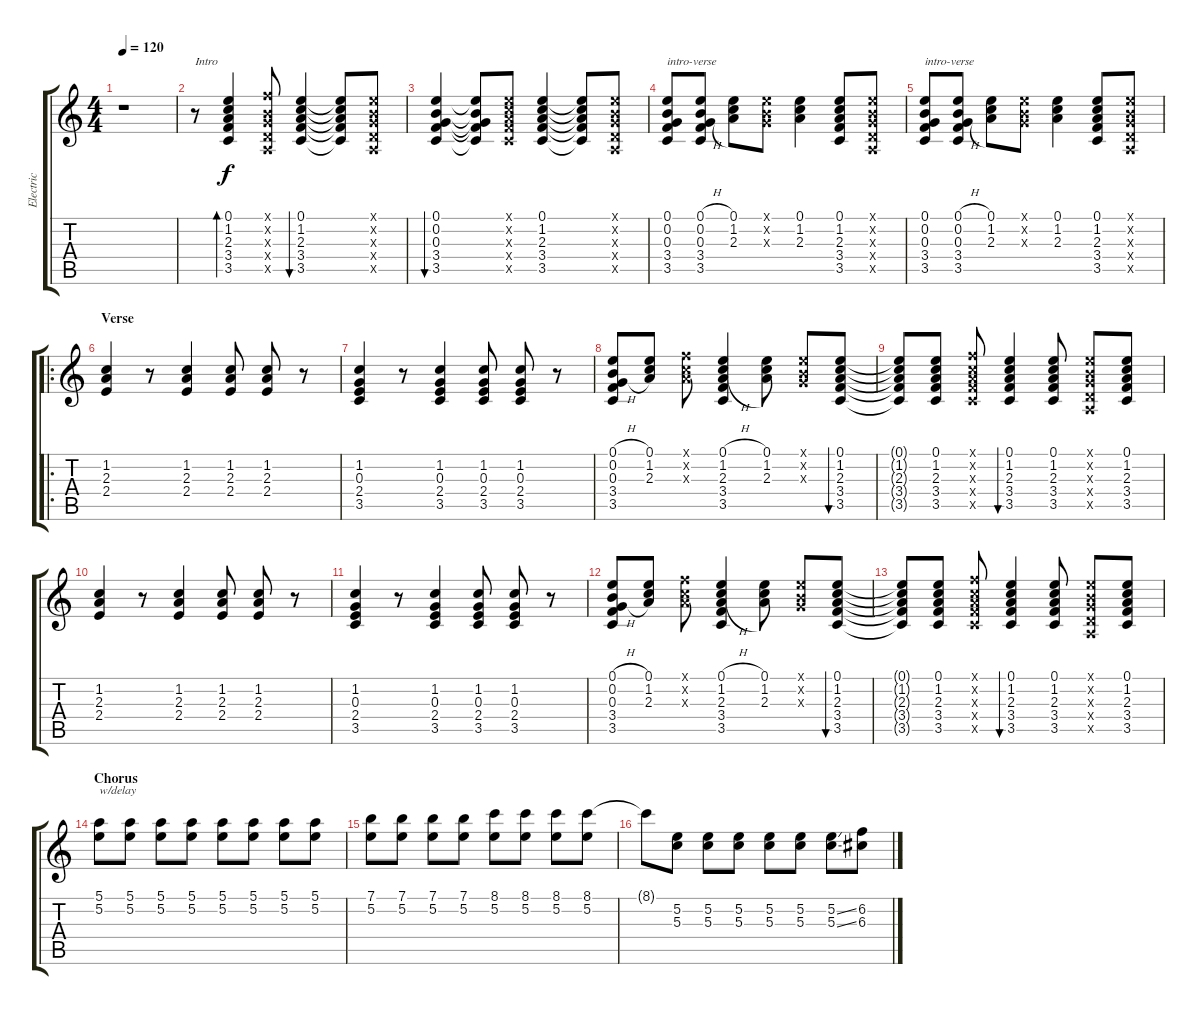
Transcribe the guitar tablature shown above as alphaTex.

\track ("Electric" "Electric") {instrument electricguitarclean}
\staff {score tabs}
\tuning (E4 B3 G3 D3 A2 E2) {hide}
\ts (4 4)
\tempo 120
\clef g2
\ks c
r.1{dy f instrument electricguitarclean} |
r.8{txt "Intro"} (0.1 1.2 2.3 3.4 3.5).4{bd 60 volume 5} (1.1{x} 0.2{x} 0.3{x} 0.4{x} 0.5{x}).8 (0.1 1.2 2.3 3.4 3.5).4{bu 60 volume 7} (0.1{t} 1.2{t} 2.3{t} 3.4{t} 3.5{t}).8 (0.1{x} 0.2{x} 0.3{x} 0.4{x} 0.5{x}).8 |
(0.1 0.2 0.3 3.4 3.5).4{bu 60 volume 9} (0.1{t} 0.2{t} 0.3{t} 3.4{t} 3.5{t}).8 (0.1{x} 1.2{x} 2.3{x} 3.4{x} 3.5{x}).8 (0.1 1.2 2.3 3.4 3.5).4{volume 11} (0.1{t} 1.2{t} 2.3{t} 3.4{t} 3.5{t}).8 (0.1{x} 0.2{x} 0.3{x} 0.4{x} 0.5{x}).8 |
(0.1 0.2 0.3 3.4 3.5).8{txt "intro-verse"} (0.1{h} 0.2{h} 0.3{h} 3.4 3.5).8 (0.1 1.2 2.3).8 (0.1{x} 0.2{x} 0.3{x}).8 (0.1 1.2 2.3).4 (0.1 1.2 2.3 3.4 3.5).8 (0.1{x} 0.2{x} 0.3{x} 0.4{x} 0.5{x}).8 |
(0.1 0.2 0.3 3.4 3.5).8{txt "intro-verse"} (0.1{h} 0.2{h} 0.3{h} 3.4 3.5).8 (0.1 1.2 2.3).8 (0.1{x} 0.2{x} 0.3{x}).8 (0.1 1.2 2.3).4 (0.1 1.2 2.3 3.4 3.5).8 (0.1{x} 0.2{x} 0.3{x} 0.4{x} 0.5{x}).8 |
\ro
\section ("" "Verse")
(1.2 2.3 2.4).4 r.8 (1.2 2.3 2.4).4 (1.2 2.3 2.4).8 (1.2 2.3 2.4).8 r.8 |
(1.2 0.3 2.4 3.5).4 r.8 (1.2 0.3 2.4 3.5).4 (1.2 0.3 2.4 3.5).8 (1.2 0.3 2.4 3.5).8 r.8 |
(0.1{h} 0.2{h} 0.3{h} 3.4 3.5).8 (0.1 1.2 2.3).8 (1.1{x} 1.2{x} 2.3{x}).8 (0.1{h} 1.2{h} 2.3{h} 3.4 3.5).4 (0.1 1.2 2.3).8 (0.1{x} 0.2{x} 0.3{x}).8 (0.1 1.2 2.3 3.4 3.5).8{bu 60} |
(0.1{t} 1.2{t} 2.3{t} 3.4{t} 3.5{t}).8 (0.1 1.2 2.3 3.4 3.5).8 (1.1{x} 1.2{x} 2.3{x} 3.4{x} 3.5{x}).8 (0.1 1.2 2.3 3.4 3.5).4{bu 60} (0.1 1.2 2.3 3.4 3.5).8 (0.1{x} 0.2{x} 0.3{x} 0.4{x} 0.5{x}).8 (0.1 1.2 2.3 3.4 3.5).8 |
(1.2 2.3 2.4).4 r.8 (1.2 2.3 2.4).4 (1.2 2.3 2.4).8 (1.2 2.3 2.4).8 r.8 |
(1.2 0.3 2.4 3.5).4 r.8 (1.2 0.3 2.4 3.5).4 (1.2 0.3 2.4 3.5).8 (1.2 0.3 2.4 3.5).8 r.8 |
(0.1{h} 0.2{h} 0.3{h} 3.4 3.5).8 (0.1 1.2 2.3).8 (1.1{x} 1.2{x} 2.3{x}).8 (0.1{h} 1.2{h} 2.3{h} 3.4 3.5).4 (0.1 1.2 2.3).8 (0.1{x} 0.2{x} 0.3{x}).8 (0.1 1.2 2.3 3.4 3.5).8{bu 60} |
(0.1{t} 1.2{t} 2.3{t} 3.4{t} 3.5{t}).8 (0.1 1.2 2.3 3.4 3.5).8 (1.1{x} 1.2{x} 2.3{x} 3.4{x} 3.5{x}).8 (0.1 1.2 2.3 3.4 3.5).4{bu 60} (0.1 1.2 2.3 3.4 3.5).8 (0.1{x} 0.2{x} 0.3{x} 0.4{x} 0.5{x}).8 (0.1 1.2 2.3 3.4 3.5).8 |
\section ("" "Chorus")
(5.1 5.2).8{txt "w/delay"} (5.1 5.2).8 (5.1 5.2).8 (5.1 5.2).8 (5.1 5.2).8 (5.1 5.2).8 (5.1 5.2).8 (5.1 5.2).8 |
(7.1 5.2).8 (7.1 5.2).8 (7.1 5.2).8 (7.1 5.2).8 (8.1 5.2).8 (8.1 5.2).8 (8.1 5.2).8 (8.1 5.2).8 |
8.1{t}.8 (5.2 5.3).8 (5.2 5.3).8 (5.2 5.3).8 (5.2 5.3).8 (5.2 5.3).8 (5.2{ss} 5.3{ss}).8 (6.2 6.3).8
